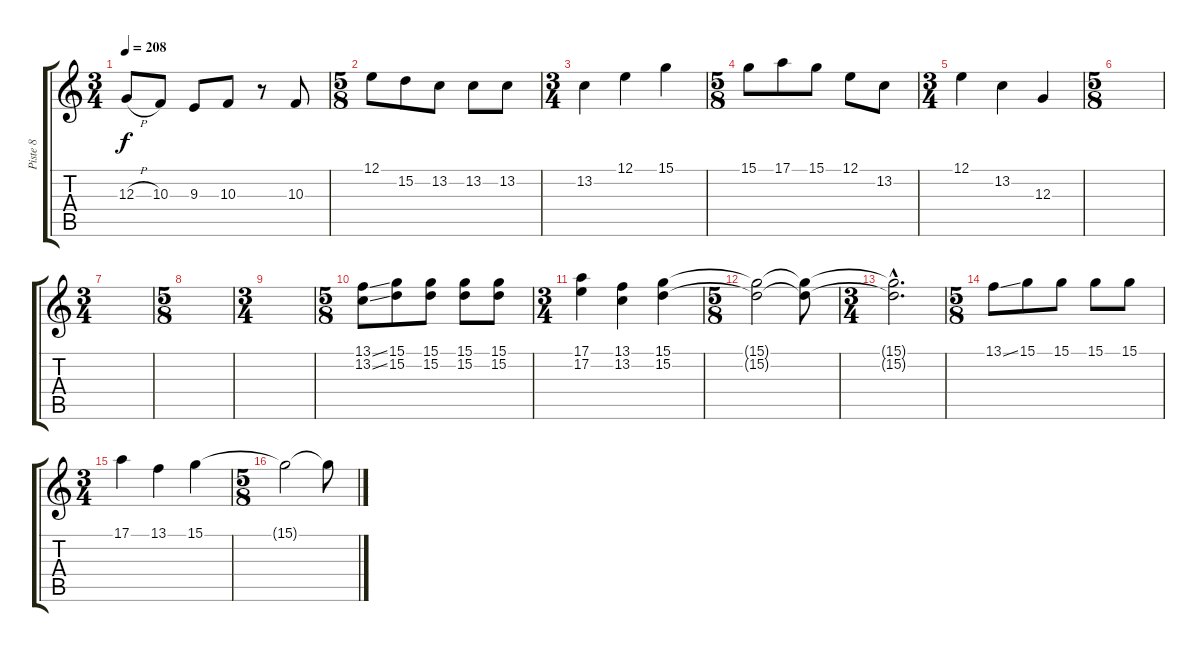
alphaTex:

\track ("Piste 8" "Piste 8") {instrument choiraahs}
\staff {score tabs}
\tuning (E4 B3 G3 D3 A2 E2) {hide}
\ts (3 4)
\tempo 208
\clef g2
\ks c
12.3{h}.8{dy f} 10.3.8 9.3.8 10.3.8 r.8 10.3.8 |
\ts (5 8)
12.1.8 15.2.8 13.2.8 13.2.8 13.2.8 |
\ts (3 4)
13.2.4 12.1.4 15.1.4 |
\ts (5 8)
15.1.8 17.1.8 15.1.8 12.1.8 13.2.8 |
\ts (3 4)
12.1.4 13.2.4 12.3.4 |
\ts (5 8)
|
\ts (3 4)
|
\ts (5 8)
|
\ts (3 4)
|
\ts (5 8)
(13.1{ss} 13.2{ss}).8 (15.1 15.2).8 (15.1 15.2).8 (15.1 15.2).8 (15.1 15.2).8 |
\ts (3 4)
(17.1 17.2).4 (13.1 13.2).4 (15.1 15.2).4 |
\ts (5 8)
(15.1{t} 15.2{t}).2 (15.1{t} 15.2{t}).8 |
\ts (3 4)
(15.1{hac t} 15.2{hac t}).2{d} |
\ts (5 8)
13.1{ss}.8 15.1.8 15.1.8 15.1.8 15.1.8 |
\ts (3 4)
17.1.4 13.1.4 15.1.4 |
\ts (5 8)
15.1{t}.2 15.1{t}.8
